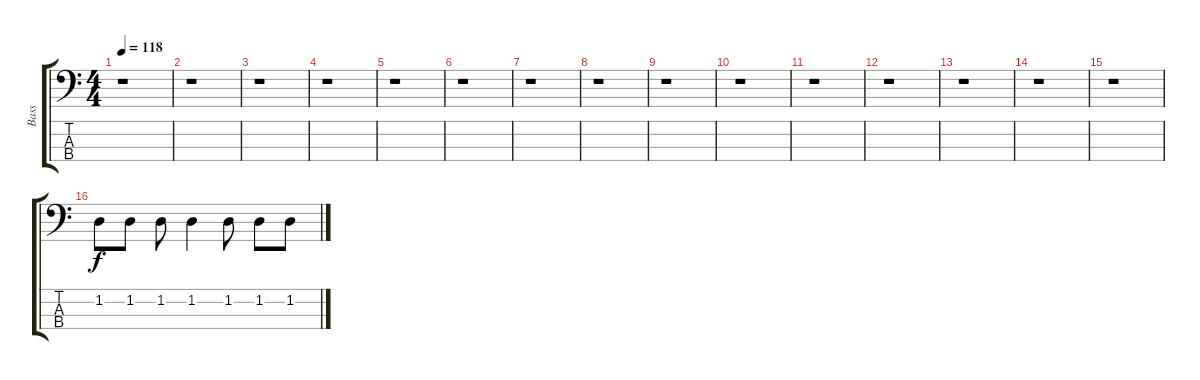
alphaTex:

\track ("Bass" "Bass") {instrument electricbassfinger}
\staff {score tabs}
\tuning (Gb2 Db2 Ab1 Eb1) {hide}
\ts (4 4)
\tempo 118
\clef f4
\ks c
r.1{dy f} |
r.1 |
r.1 |
r.1 |
r.1 |
r.1 |
r.1 |
r.1 |
r.1 |
r.1 |
r.1 |
r.1 |
r.1 |
r.1 |
r.1 |
1.2.8 1.2.8 1.2.8 1.2.4 1.2.8 1.2.8 1.2.8
